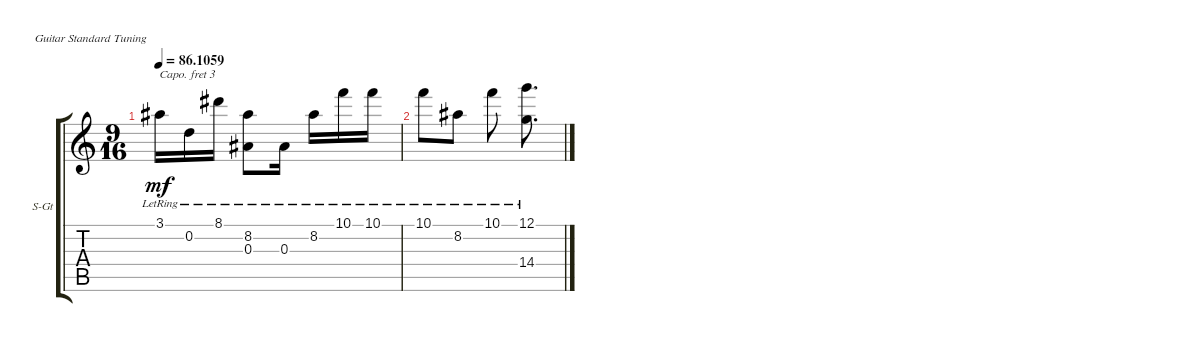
\defaultSystemsLayout 4
\bracketExtendMode groupsimilarinstruments
\firstSystemTrackNameOrientation horizontal
\otherSystemsTrackNameOrientation horizontal
\track ("Steel Guitar" "S-Gt") {instrument acousticguitarsteel}
\staff {score tabs}
\capo 3
\tuning (E4 B3 G3 D3 A2 E2)
\ts (9 16)
\tempo
86.1059
\accidentals auto
\clef g2
\ottava regular
\simile none
\ks c
3.1{lr}.16{dy mf} 0.2{lr}.16 8.1{lr}.16 (0.3{lr} 8.2{lr}).8 0.3{lr}.16 8.2{lr}.16 10.1{lr}.16 10.1{lr}.16 |
10.1{lr}.8 8.2{lr}.8 10.1{lr}.8 (12.1{lr} 14.4{lr}).8{d}
